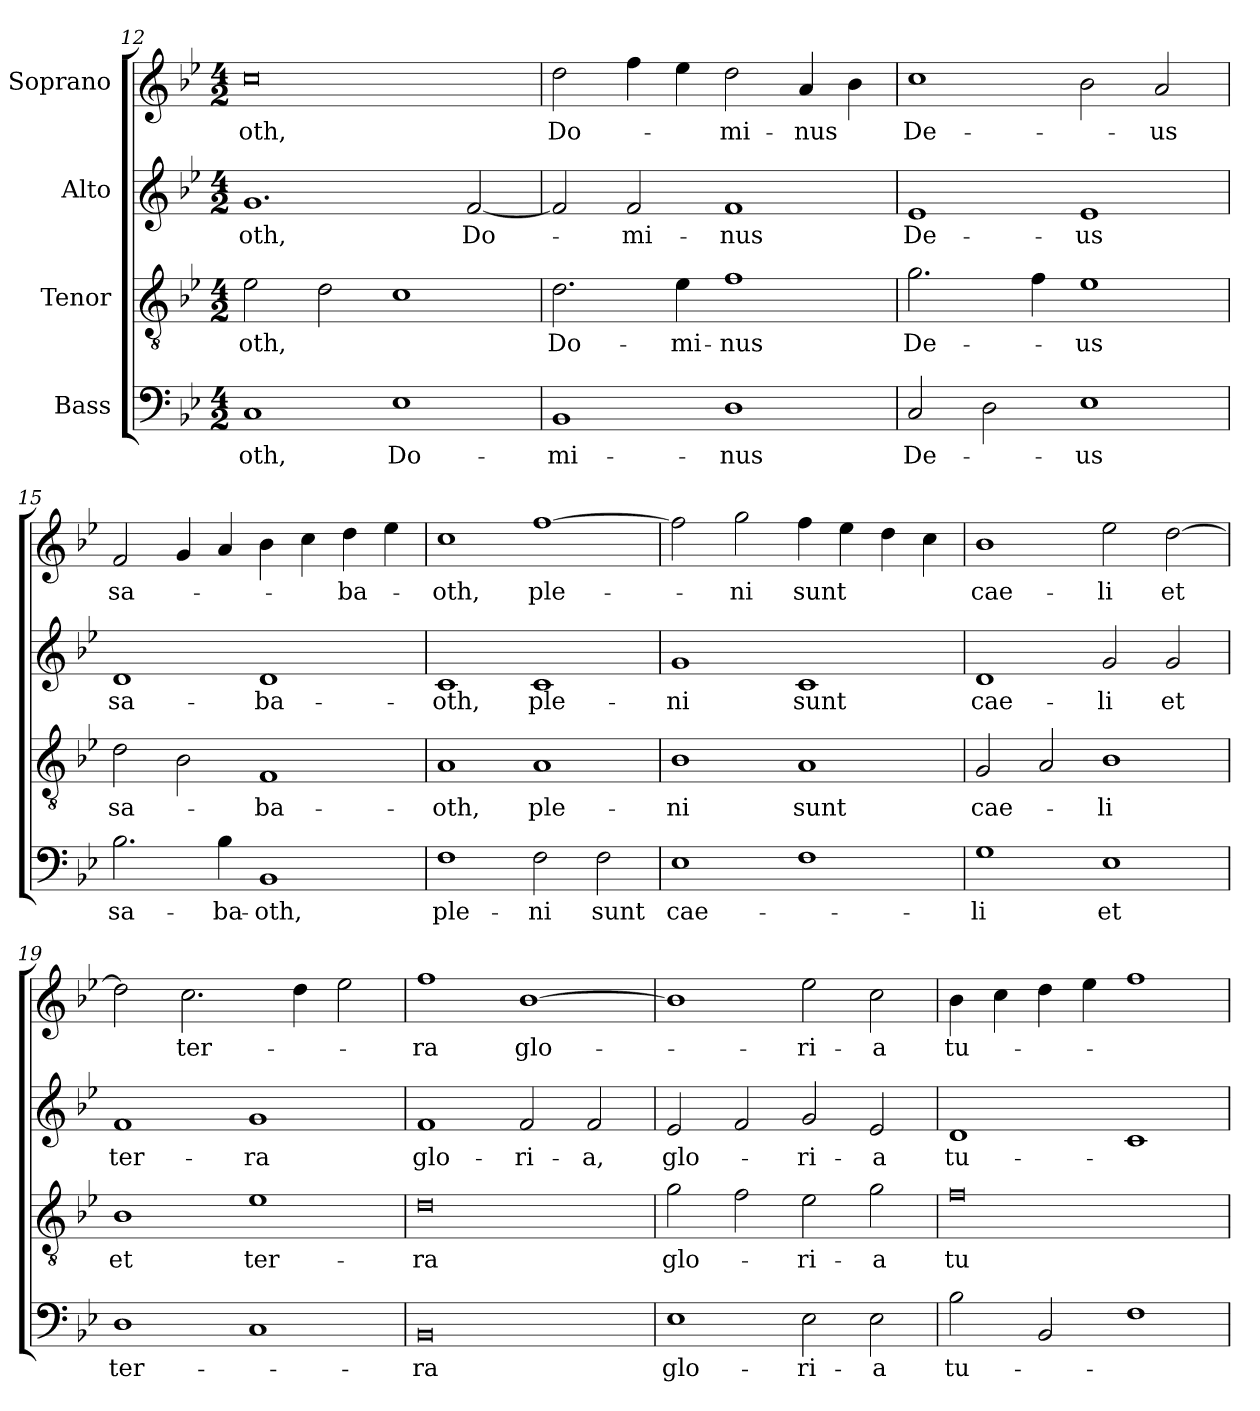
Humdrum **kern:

**kern	**text	**kern	**text	**kern	**text	**kern	**text
*part4	*part4	*part3	*part3	*part2	*part2	*part1	*part1
*staff4	*staff4	*staff3	*staff3	*staff2	*staff2	*staff1	*staff1
*I"Bass	*	*I"Tenor	*	*I"Alto	*	*I"Soprano	*
!!LO:LB:g=z
*clefF4	*	*clefGv2	*	*clefG2	*	*clefG2	*
*k[b-e-]	*	*k[b-e-]	*	*k[b-e-]	*	*k[b-e-]	*
*B-:	*	*B-:	*	*B-:	*	*B-:	*
*M4/2	*	*M4/2	*	*M4/2	*	*M4/2	*
=12	=12	=12	=12	=12	=12	=12	=12
!	!LO:LY:b	!	!LO:LY:b	!	!LO:LY:b	!	!LO:LY:b
1C	-oth,	2e-\	-oth,	1.g	-oth,	0cc	-oth,
.	.	2d\	.	.	.	.	.
!	!LO:LY:b	!	!	!	!	!	!
1E-	Do-	1c	.	.	.	.	.
!	!	!	!	!	!LO:LY:b	!	!
.	.	.	.	[2f/	Do-	.	.
=13	=13	=13	=13	=13	=13	=13	=13
!	!LO:LY:b	!	!LO:LY:b	!	!	!	!LO:LY:b
1BB-	-mi-	2.d\	Do-	2f/]	.	2dd\	Do-
!	!	!	!	!	!LO:LY:b	!	!
.	.	.	.	2f/	-mi-	4ff\	.
!	!	!	!LO:LY:b	!	!	!	!
.	.	4e-\	-mi-	.	.	4ee-\	.
!	!LO:LY:b	!	!LO:LY:b	!	!LO:LY:b	!	!LO:LY:b
1D	-nus	1f	-nus	1f	-nus	2dd\	-mi-
!	!	!	!	!	!	!	!LO:LY:b
.	.	.	.	.	.	4a/	-nus
.	.	.	.	.	.	4b-\	.
=14	=14	=14	=14	=14	=14	=14	=14
!	!LO:LY:b	!	!LO:LY:b	!	!LO:LY:b	!	!LO:LY:b
2C/	De-	2.g\	De-	1e-	De-	1cc	De-
2D\	.	.	.	.	.	.	.
.	.	4f\	.	.	.	.	.
!	!LO:LY:b	!	!LO:LY:b	!	!LO:LY:b	!	!
1E-	-us	1e-	-us	1e-	-us	2b-\	.
!	!	!	!	!	!	!	!LO:LY:b
.	.	.	.	.	.	2a/	-us
=15	=15	=15	=15	=15	=15	=15	=15
!	!LO:LY:b	!	!LO:LY:b	!	!LO:LY:b	!	!LO:LY:b
2.B-\	sa-	2d\	sa-	1d	sa-	2f/	sa-
.	.	2B-\	.	.	.	4g/	.
!	!LO:LY:b	!	!	!	!	!	!
4B-\	-ba-	.	.	.	.	4a/	.
!	!LO:LY:b	!	!LO:LY:b	!	!LO:LY:b	!	!
1BB-	-oth,	1F	-ba-	1d	-ba-	4b-\	.
.	.	.	.	.	.	4cc\	.
!	!	!	!	!	!	!	!LO:LY:b
.	.	.	.	.	.	4dd\	-ba-
.	.	.	.	.	.	4ee-\	.
=16	=16	=16	=16	=16	=16	=16	=16
!	!LO:LY:b	!	!LO:LY:b	!	!LO:LY:b	!	!LO:LY:b
1F	ple-	1A	-oth,	1c	-oth,	1cc	-oth,
!	!LO:LY:b	!	!LO:LY:b	!	!LO:LY:b	!	!LO:LY:b
2F\	-ni	1A	ple-	1c	ple-	[1ff	ple-
!	!LO:LY:b	!	!	!	!	!	!
2F\	sunt	.	.	.	.	.	.
=17	=17	=17	=17	=17	=17	=17	=17
!	!LO:LY:b	!	!LO:LY:b	!	!LO:LY:b	!	!
1E-	cae-	1B-	-ni	1g	-ni	2ff\]	.
!	!	!	!	!	!	!	!LO:LY:b
.	.	.	.	.	.	2gg\	-ni
!	!	!	!LO:LY:b	!	!LO:LY:b	!	!LO:LY:b
1F	.	1A	sunt	1c	sunt	4ff\	sunt
.	.	.	.	.	.	4ee-\	.
.	.	.	.	.	.	4dd\	.
.	.	.	.	.	.	4cc\	.
!!LO:PB:g=z
=18	=18	=18	=18	=18	=18	=18	=18
!	!LO:LY:b	!	!LO:LY:b	!	!LO:LY:b	!	!LO:LY:b
1G	-li	2G/	cae-	1d	cae-	1b-	cae-
.	.	2A/	.	.	.	.	.
!	!LO:LY:b	!	!LO:LY:b	!	!LO:LY:b	!	!LO:LY:b
1E-	et	1B-	-li	2g/	-li	2ee-\	-li
!	!	!	!	!	!LO:LY:b	!	!LO:LY:b
.	.	.	.	2g/	et	[2dd\	et
=19	=19	=19	=19	=19	=19	=19	=19
!	!LO:LY:b	!	!LO:LY:b	!	!LO:LY:b	!	!
1D	ter-	1B-	et	1f	ter-	2dd\]	.
!	!	!	!	!	!	!	!LO:LY:b
.	.	.	.	.	.	2.cc\	ter-
!	!	!	!LO:LY:b	!	!LO:LY:b	!	!
1C	.	1e-	ter-	1g	-ra	.	.
.	.	.	.	.	.	4dd\	.
.	.	.	.	.	.	2ee-\	.
=20	=20	=20	=20	=20	=20	=20	=20
!	!LO:LY:b	!	!LO:LY:b	!	!LO:LY:b	!	!LO:LY:b
0BB-	-ra	0d	-ra	1f	glo-	1ff	-ra
!	!	!	!	!	!LO:LY:b	!	!LO:LY:b
.	.	.	.	2f/	-ri-	[1b-	glo-
!	!	!	!	!	!LO:LY:b	!	!
.	.	.	.	2f/	-a,	.	.
=21	=21	=21	=21	=21	=21	=21	=21
!	!LO:LY:b	!	!LO:LY:b	!	!LO:LY:b	!	!
1E-	glo-	2g\	glo-	2e-/	glo-	1b-]	.
.	.	2f\	.	2f/	.	.	.
!	!LO:LY:b	!	!LO:LY:b	!	!LO:LY:b	!	!LO:LY:b
2E-\	-ri-	2e-\	-ri-	2g/	-ri-	2ee-\	-ri-
!	!LO:LY:b	!	!LO:LY:b	!	!LO:LY:b	!	!LO:LY:b
2E-\	-a	2g\	-a	2e-/	-a	2cc\	-a
=22	=22	=22	=22	=22	=22	=22	=22
!	!LO:LY:b	!	!LO:LY:b	!	!LO:LY:b	!	!LO:LY:b
2B-\	tu-	0f	tu-	1d	tu-	4b-\	tu-
.	.	.	.	.	.	4cc\	.
2BB-/	.	.	.	.	.	4dd\	.
.	.	.	.	.	.	4ee-\	.
1F	.	.	.	1c	.	1ff	.
=	=	=	=	=	=	=	=
*-	*-	*-	*-	*-	*-	*-	*-
